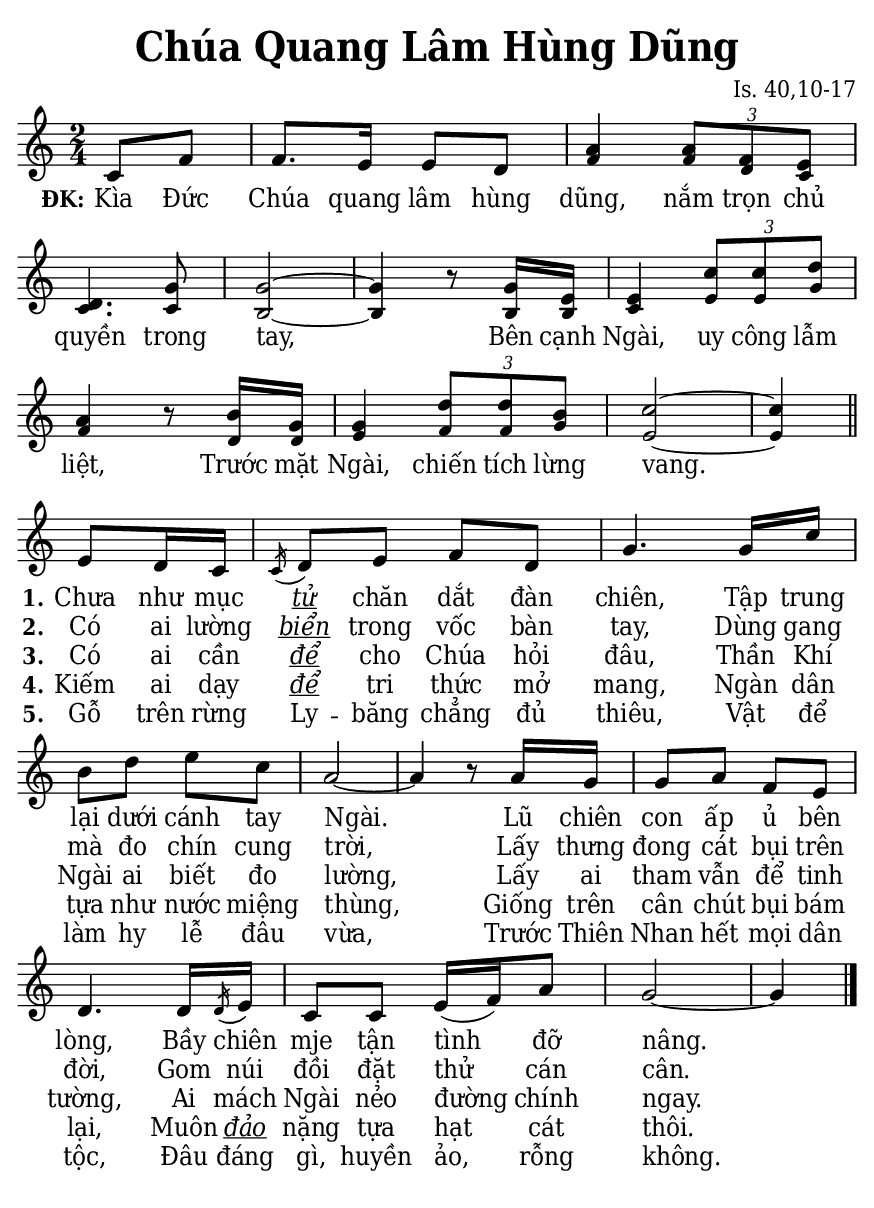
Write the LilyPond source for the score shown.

% Cài đặt chung\
\version "2.22.1"
\include "english.ly"

\header {
  title = \markup { \fontsize #1 "Chúa Quang Lâm Hùng Dũng" }
  composer = "Is. 40,10-17"
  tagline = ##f
}

% Nhạc phiên khúc
nhacPhienKhucSop = \relative c' {
  \partial 4 c8 f |
  f8. e16 e8 d |
  a'4 \tuplet 3/2 { a8 f e } |
  d4. g8 |
  g2 ~ |
  g4 r8 g16 e |
  e4 \tuplet 3/2 { c'8 c d } |
  a4 r8 b16 g |
  g4 \tuplet 3/2 { d'8 d b } |
  c2 ~ |
  c4 \bar "||" \break
  
  e,8 d16 c |
  \slashedGrace { c16 ( } d8) e f d |
  g4. g16 c |
  b8 d e c |
  a2 ~ |
  a4 r8 a16 g |
  g8 a f e |
  d4. d16 \slashedGrace { d16 ( } e) |
  c8 c e16 (f) a8 |
  g2 ~ |
  g4 \bar "|."
}

nhacPhienKhucAlto = \relative c' {
  \partial 4 c8 f |
  f8. e16 e8 d |
  f4 \tuplet 3/2 { f8 d c } |
  c4. c8 |
  b2 ~ |
  b4 r8 b16 b |
  c4 \tuplet 3/2 { e8 e g } |
  f4 r8 d16 d |
  e4 \tuplet 3/2 { f8 f g } |
  e2 ~ |
  e4
}

% Lời phiên khúc
loiPhienKhucSop = \lyrics {
  \set stanza = "ĐK:"
  Kìa Đức Chúa quang lâm hùng dũng,
  nắm trọn chủ quyền trong tay,
  Bên cạnh Ngài, uy công lẫm liệt,
  Trước mặt Ngài, chiến tích lừng vang.
  <<
    {
      \set stanza = "1."
      Chưa như mục \markup { \italic \underline "tử" }
      chăn dắt đàn chiên,
      Tập trung lại dưới cánh tay Ngài.
      Lũ chiên con ấp ủ bên lòng,
      Bầy chiên mje tận tình đỡ nâng.
    }
    \new Lyrics {
	    \set associatedVoice = "beSop"
	    \set stanza = "2."
	    Có ai lường \markup { \italic \underline "biển" }
	    trong vốc bàn tay,
	    Dùng gang mà đo chín cung trời,
	    Lấy thưng đong cát bụi trên đời,
	    Gom núi đồi đặt thử cán cân.
    }
    \new Lyrics {
	    \set associatedVoice = "beSop"
	    \set stanza = "3."
	    Có ai cần \markup { \italic \underline "để" }
	    cho Chúa hỏi đâu,
	    Thần Khí Ngài ai biết đo lường,
	    Lấy ai tham vẫn để tinh tường,
	    Ai mách Ngài nẻo đường chính ngay.
    }
    \new Lyrics {
	    \set associatedVoice = "beSop"
	    \set stanza = "4."
	    Kiếm ai dạy \markup { \italic \underline "để" }
	    tri thức mở mang,
	    Ngàn dân tựa như nước miệng thùng,
	    Giống trên cân chút bụi bám lại,
	    Muôn \markup { \italic \underline "đảo" }
	    nặng tựa hạt cát thôi.
    }
    \new Lyrics {
	    \set associatedVoice = "beSop"
	    \set stanza = "5."
	    Gỗ trên rừng Ly -- băng chẳng đủ thiêu,
	    Vật để làm hy lễ đâu vừa,
	    Trước Thiên Nhan hết mọi dân tộc,
	    Đâu đáng gì, huyền ảo, rỗng không.
    }
  >>
}

% Dàn trang
\paper {
  #(set-paper-size "a5")
  top-margin = 3\mm
  bottom-margin = 3\mm
  left-margin = 3\mm
  right-margin = 3\mm
  indent = #0
  #(define fonts
	 (make-pango-font-tree "Deja Vu Serif Condensed"
	 		       "Deja Vu Serif Condensed"
			       "Deja Vu Serif Condensed"
			       (/ 20 20)))
  print-page-number = ##f
  page-count = #1
}

TongNhip = {
  \key c \major \time 2/4
  \set Timing.beamExceptions = #'()
  \set Timing.baseMoment = #(ly:make-moment 1/4)
}

% Đổi kích thước nốt cho bè phụ
notBePhu =
#(define-music-function (font-size music) (number? ly:music?)
   (for-some-music
     (lambda (m)
       (if (music-is-of-type? m 'rhythmic-event)
           (begin
             (set! (ly:music-property m 'tweaks)
                   (cons `(font-size . ,font-size)
                         (ly:music-property m 'tweaks)))
             #t)
           #f))
     music)
   music)

\score {
  \new ChoirStaff <<
    \new Staff \with {
        \consists "Merge_rests_engraver"
        printPartCombineTexts = ##f
      }
      <<
      \new Voice \TongNhip \partCombine 
        \nhacPhienKhucSop
        \notBePhu -1 { \nhacPhienKhucAlto }
      \new NullVoice = beSop \nhacPhienKhucSop
      \new Lyrics \lyricsto beSop \loiPhienKhucSop
      >>
  >>
  \layout {
    \override Lyrics.LyricSpace.minimum-distance = #0.6
    \override Score.BarNumber.break-visibility = ##(#f #f #f)
    \override Score.SpacingSpanner.uniform-stretching = ##t
  } 
}
